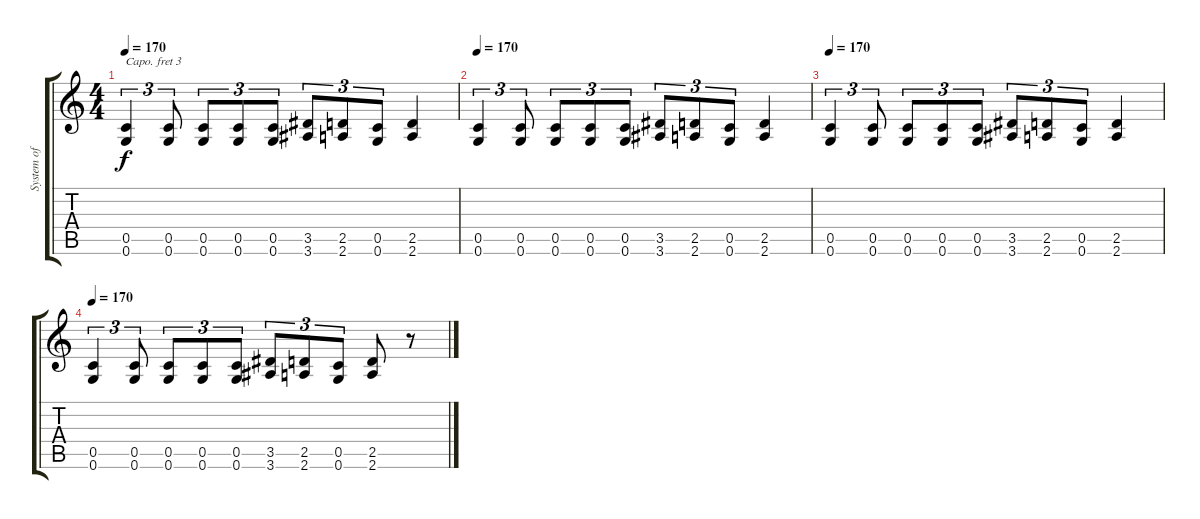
\track ("System of a Down" "System of ") {instrument electricguitarclean}
\staff {score tabs}
\capo 3
\tuning (E4 B3 G3 D3 A2 E2) {hide}
\ts (4 4)
\tempo 170
\clef g2
\ks c
(0.5 0.6).4{tu (3 2) dy f} (0.5 0.6).8{tu (3 2)} (0.5 0.6).8{tu (3 2)} (0.5 0.6).8{tu (3 2)} (0.5 0.6).8{tu (3 2)} (3.5 3.6).8{tu (3 2)} (2.5 2.6).8{tu (3 2)} (0.5 0.6).8{tu (3 2)} (2.5 2.6).4 |
\tempo 170
(0.5 0.6).4{tu (3 2)} (0.5 0.6).8{tu (3 2)} (0.5 0.6).8{tu (3 2)} (0.5 0.6).8{tu (3 2)} (0.5 0.6).8{tu (3 2)} (3.5 3.6).8{tu (3 2)} (2.5 2.6).8{tu (3 2)} (0.5 0.6).8{tu (3 2)} (2.5 2.6).4 |
\tempo 170
(0.5 0.6).4{tu (3 2)} (0.5 0.6).8{tu (3 2)} (0.5 0.6).8{tu (3 2)} (0.5 0.6).8{tu (3 2)} (0.5 0.6).8{tu (3 2)} (3.5 3.6).8{tu (3 2)} (2.5 2.6).8{tu (3 2)} (0.5 0.6).8{tu (3 2)} (2.5 2.6).4 |
\tempo 170
(0.5 0.6).4{tu (3 2)} (0.5 0.6).8{tu (3 2)} (0.5 0.6).8{tu (3 2)} (0.5 0.6).8{tu (3 2)} (0.5 0.6).8{tu (3 2)} (3.5 3.6).8{tu (3 2)} (2.5 2.6).8{tu (3 2)} (0.5 0.6).8{tu (3 2)} (2.5 2.6).8 r.8
